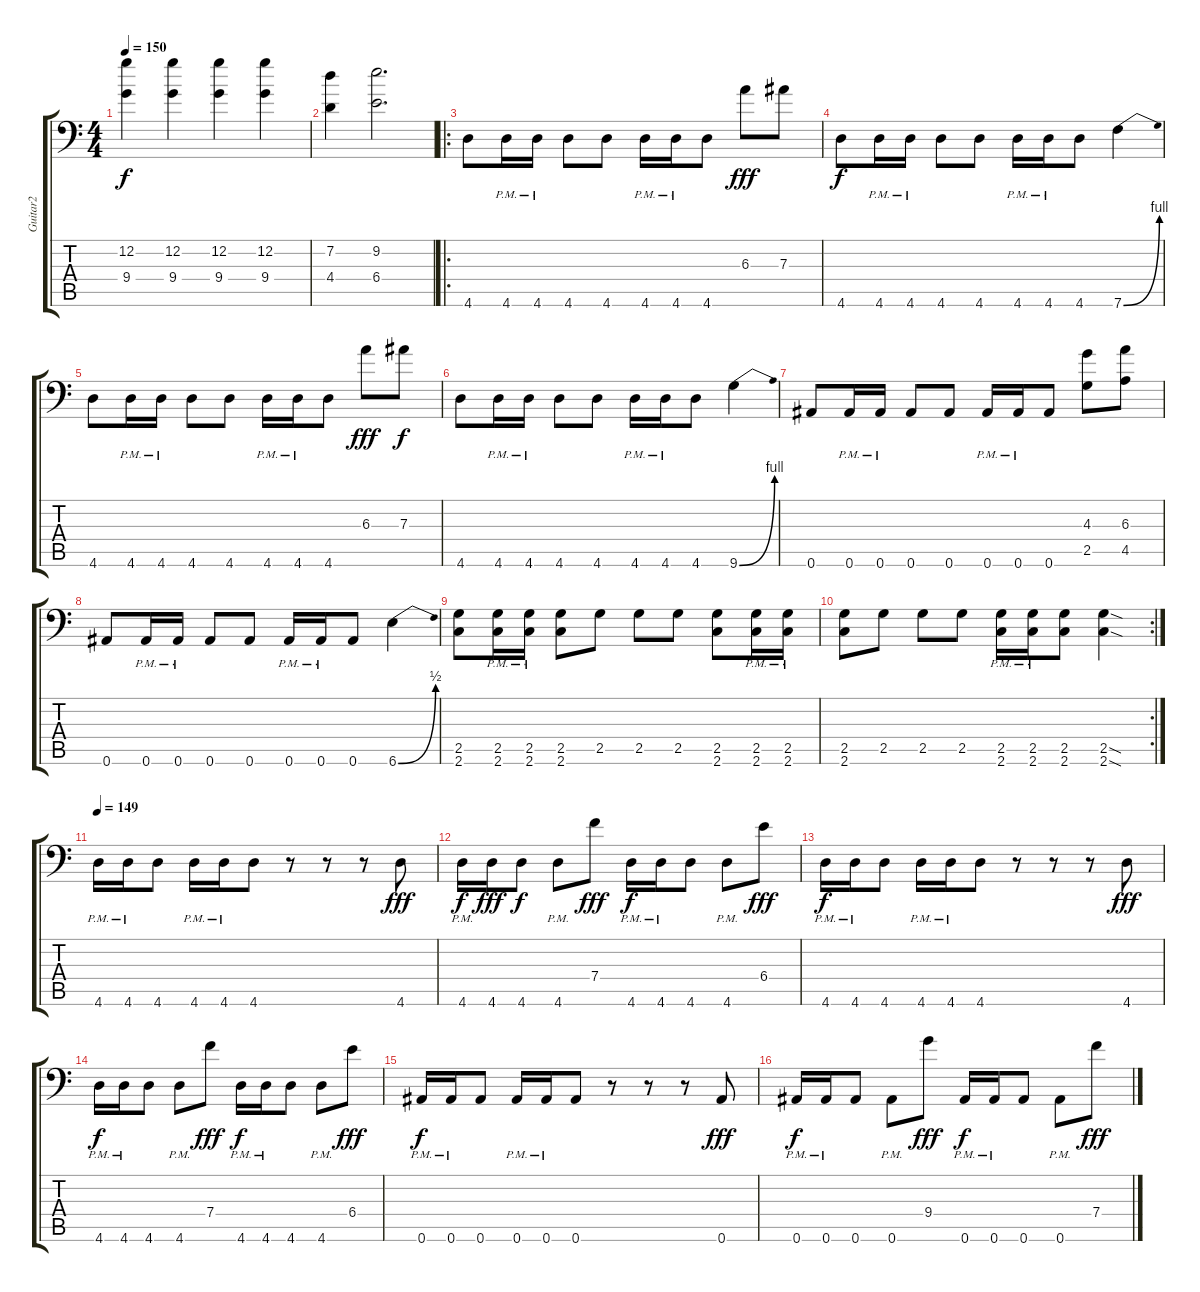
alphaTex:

\track ("Guitar2" "Guitar2") {solo instrument distortionguitar}
\staff {score tabs}
\tuning (C4 G3 Eb3 Bb2 F2 Bb1) {hide}
\ts (4 4)
\tempo 150
\clef f4
\ks c
(12.2 9.4).4{dy f} (12.2 9.4).4 (12.2 9.4).4 (12.2 9.4).4 |
(7.2 4.4).4 (9.2 6.4).2{d} |
\ro
4.6.8 4.6{pm}.16 4.6{pm}.16 4.6.8 4.6.8 4.6{pm}.16 4.6{pm}.16 4.6.8 6.3.8{dy fff} 7.3.8 |
4.6.8{dy f} 4.6{pm}.16 4.6{pm}.16 4.6.8 4.6.8 4.6{pm}.16 4.6{pm}.16 4.6.8 7.6{be (bend 0 0 60 4)}.4 |
4.6.8 4.6{pm}.16 4.6{pm}.16 4.6.8 4.6.8 4.6{pm}.16 4.6{pm}.16 4.6.8 6.3.8{dy fff} 7.3.8{dy f} |
4.6.8 4.6{pm}.16 4.6{pm}.16 4.6.8 4.6.8 4.6{pm}.16 4.6{pm}.16 4.6.8 9.6{be (bend 0 0 60 4)}.4 |
0.6.8 0.6{pm}.16 0.6{pm}.16 0.6.8 0.6.8 0.6{pm}.16 0.6{pm}.16 0.6.8 (4.3 2.5).8 (6.3 4.5).8 |
0.6.8 0.6{pm}.16 0.6{pm}.16 0.6.8 0.6.8 0.6{pm}.16 0.6{pm}.16 0.6.8 6.6{be (bend 0 0 60 2)}.4 |
(2.5 2.6).8 (2.5{pm} 2.6{pm}).16 (2.5{pm} 2.6{pm}).16 (2.5 2.6).8 2.5.8 2.5.8 2.5.8 (2.5 2.6).8 (2.5{pm} 2.6{pm}).16 (2.5{pm} 2.6{pm}).16 |
\rc 2
(2.5 2.6).8 2.5.8 2.5.8 2.5.8 (2.5{pm} 2.6{pm}).16 (2.5{pm} 2.6{pm}).16 (2.5 2.6).8 (2.5{sod} 2.6{sod}).4 |
\tempo 149
4.6{pm}.16 4.6{pm}.16 4.6.8 4.6{pm}.16 4.6{pm}.16 4.6.8 r.8 r.8 r.8 4.6.8{dy fff} |
4.6{pm}.16{dy f} 4.6.16{dy fff} 4.6.8{dy f} 4.6{pm}.8 7.4.8{dy fff} 4.6{pm}.16{dy f} 4.6{pm}.16 4.6.8 4.6{pm}.8 6.4.8{dy fff} |
4.6{pm}.16{dy f} 4.6{pm}.16 4.6.8 4.6{pm}.16 4.6{pm}.16 4.6.8 r.8 r.8 r.8 4.6.8{dy fff} |
4.6{pm}.16{dy f} 4.6{pm}.16 4.6.8 4.6{pm}.8 7.4.8{dy fff} 4.6{pm}.16{dy f} 4.6{pm}.16 4.6.8 4.6{pm}.8 6.4.8{dy fff} |
0.6{pm}.16{dy f} 0.6{pm}.16 0.6.8 0.6{pm}.16 0.6{pm}.16 0.6.8 r.8 r.8 r.8 0.6.8{dy fff} |
0.6{pm}.16{dy f} 0.6{pm}.16 0.6.8 0.6{pm}.8 9.4.8{dy fff} 0.6{pm}.16{dy f} 0.6{pm}.16 0.6.8 0.6{pm}.8 7.4.8{dy fff}
